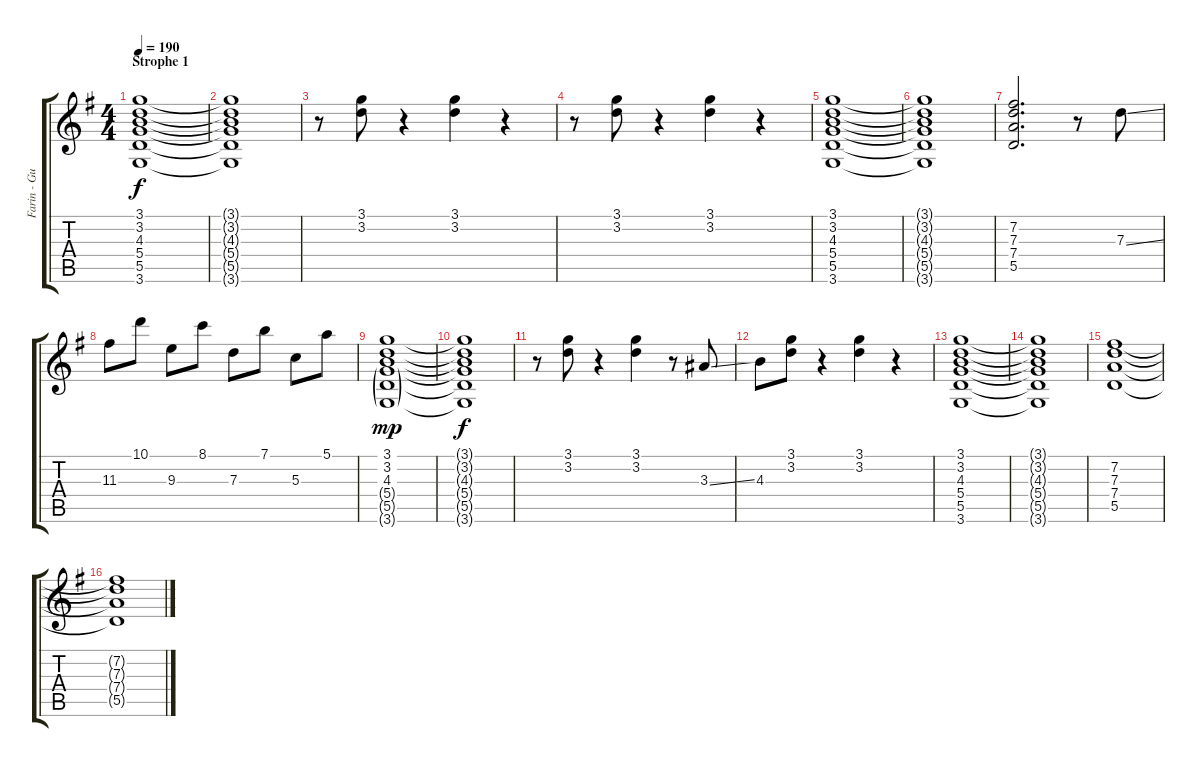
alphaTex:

\track ("Farin - Guitar 1" "Farin - Gu") {instrument overdrivenguitar}
\staff {score tabs}
\tuning (E4 B3 G3 D3 A2 E2) {hide}
\ts (4 4)
\section ("" "Strophe 1")
\tempo 190
\clef g2
\ks g
(3.1 3.2 4.3 5.4 5.5 3.6).1{dy f} |
(3.1{t} 3.2{t} 4.3{t} 5.4{t} 5.5{t} 3.6{t}).1 |
r.8 (3.1 3.2).8 r.4 (3.1 3.2).4 r.4 |
r.8 (3.1 3.2).8 r.4 (3.1 3.2).4 r.4 |
(3.1 3.2 4.3 5.4 5.5 3.6).1 |
(3.1{t} 3.2{t} 4.3{t} 5.4{t} 5.5{t} 3.6{t}).1 |
(7.2 7.3 7.4 5.5).2{d} r.8 7.3{ss}.8 |
11.3.8 10.1.8 9.3.8 8.1.8 7.3.8 7.1.8 5.3.8 5.1.8 |
(3.1 3.2 4.3 5.4{g} 5.5{g} 3.6{g}).1{dy mp} |
(3.1{t} 3.2{t} 4.3{t} 5.4{t} 5.5{t} 3.6{t}).1{dy f} |
r.8 (3.1 3.2).8 r.4 (3.1 3.2).4 r.8 3.3{ss}.8 |
4.3.8 (3.1 3.2).8 r.4 (3.1 3.2).4 r.4 |
(3.1 3.2 4.3 5.4 5.5 3.6).1 |
(3.1{t} 3.2{t} 4.3{t} 5.4{t} 5.5{t} 3.6{t}).1 |
(7.2 7.3 7.4 5.5).1 |
(7.2{t} 7.3{t} 7.4{t} 5.5{t}).1
